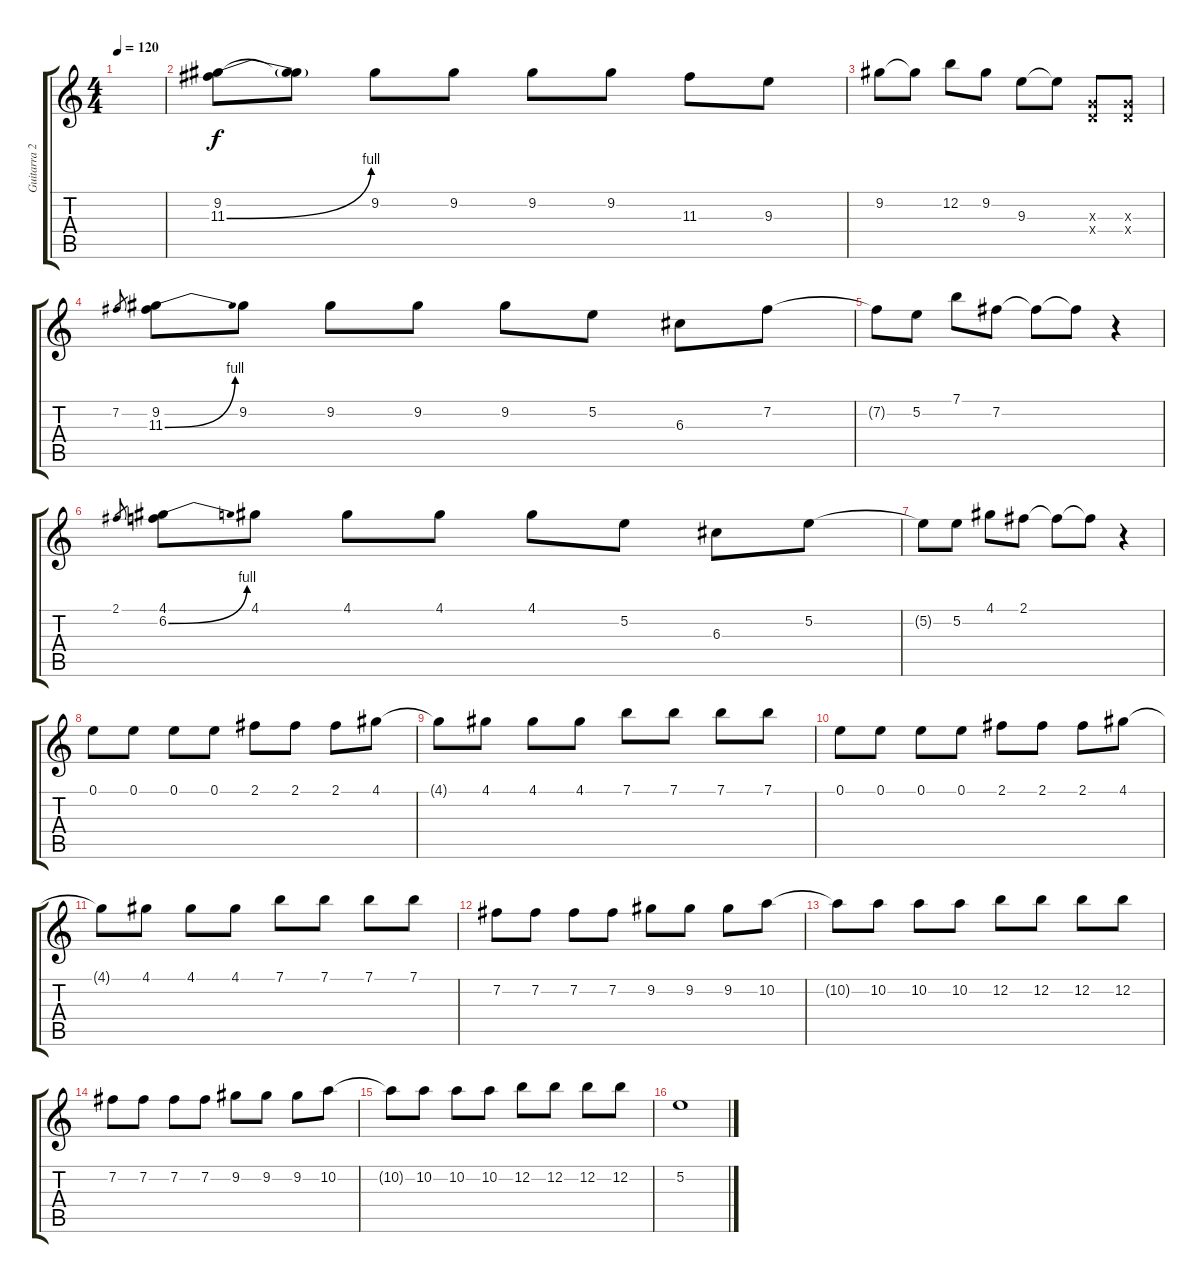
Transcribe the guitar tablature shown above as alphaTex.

\track ("Guitarra 2" "Guitarra 2") {instrument distortionguitar}
\staff {score tabs}
\tuning (E4 B3 G3 D3 A2 E2) {hide}
\ts (4 4)
\tempo 120
\clef g2
\ks c
|
(9.2 11.3{be (bend 0 0 60 4)}).8 (9.2{t} 11.3{t}).8 9.2.8 9.2.8 9.2.8 9.2.8 11.3.8 9.3.8 |
9.2.8 9.2{t}.8 12.2.8 9.2.8 9.3.8 9.3{t}.8 (0.3{x} 0.4{x}).8 (0.3{x} 0.4{x}).8 |
7.2.8{gr} (9.2 11.3{be (bend 0 0 60 4)}).8 9.2.8 9.2.8 9.2.8 9.2.8 5.2.8 6.3.8 7.2.8 |
7.2{t}.8 5.2.8 7.1.8 7.2.8 7.2{t}.8 7.2{t}.8 r.4 |
2.1.8{gr} (4.1 6.2{be (bend 0 0 60 4)}).8 4.1.8 4.1.8 4.1.8 4.1.8 5.2.8 6.3.8 5.2.8 |
5.2{t}.8 5.2.8 4.1.8 2.1.8 2.1{t}.8 2.1{t}.8 r.4 |
0.1.8 0.1.8 0.1.8 0.1.8 2.1.8 2.1.8 2.1.8 4.1.8 |
4.1{t}.8 4.1.8 4.1.8 4.1.8 7.1.8 7.1.8 7.1.8 7.1.8 |
0.1.8 0.1.8 0.1.8 0.1.8 2.1.8 2.1.8 2.1.8 4.1.8 |
4.1{t}.8 4.1.8 4.1.8 4.1.8 7.1.8 7.1.8 7.1.8 7.1.8 |
7.2.8 7.2.8 7.2.8 7.2.8 9.2.8 9.2.8 9.2.8 10.2.8 |
10.2{t}.8 10.2.8 10.2.8 10.2.8 12.2.8 12.2.8 12.2.8 12.2.8 |
7.2.8 7.2.8 7.2.8 7.2.8 9.2.8 9.2.8 9.2.8 10.2.8 |
10.2{t}.8 10.2.8 10.2.8 10.2.8 12.2.8 12.2.8 12.2.8 12.2.8 |
5.2.1
